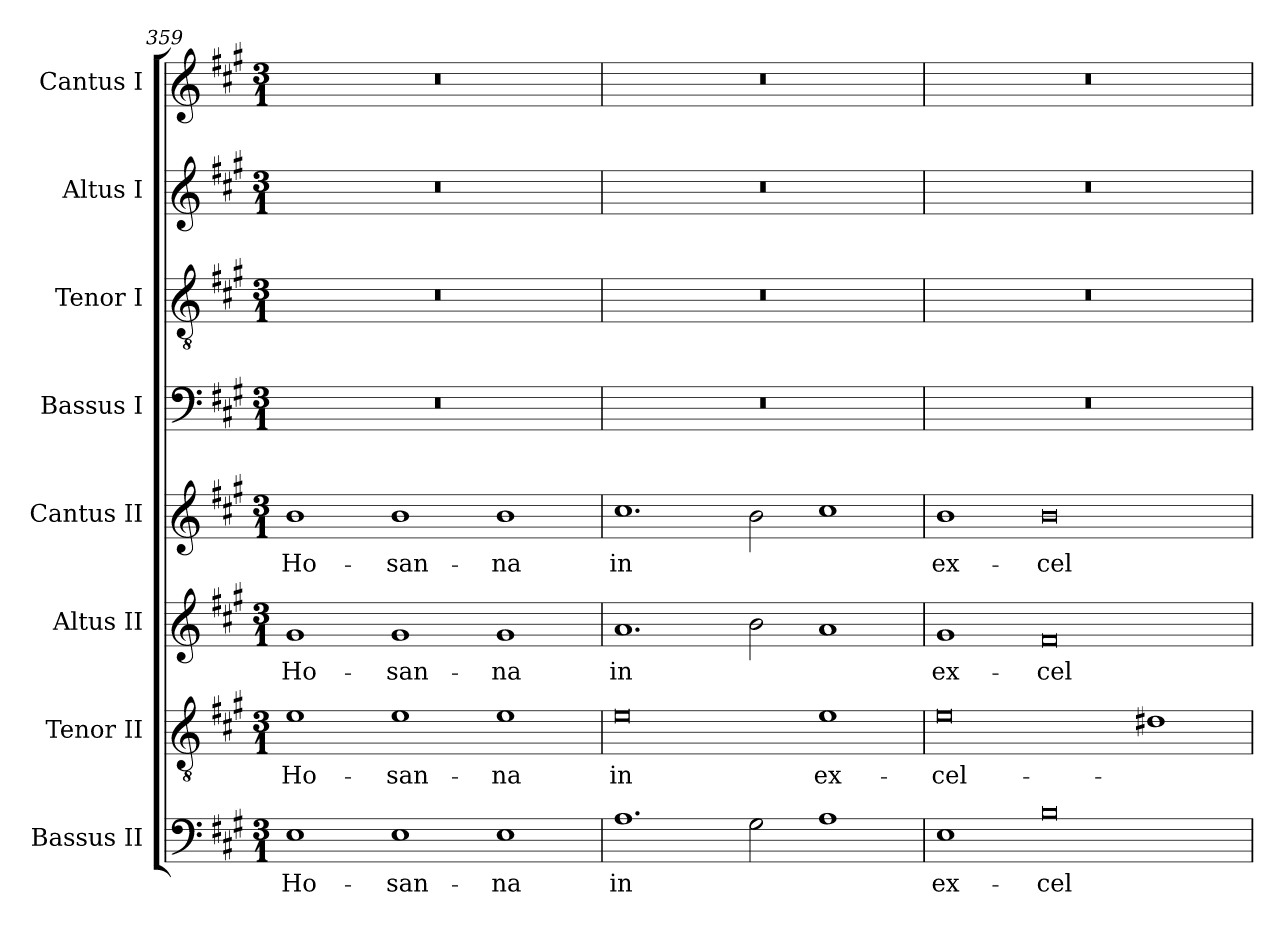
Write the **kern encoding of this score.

**kern	**text	**kern	**text	**kern	**text	**kern	**text	**kern	**kern	**kern	**kern
*part8	*part8	*part7	*part7	*part6	*part6	*part5	*part5	*part4	*part3	*part2	*part1
*staff8	*staff8	*staff7	*staff7	*staff6	*staff6	*staff5	*staff5	*staff4	*staff3	*staff2	*staff1
*I"Bassus II	*	*I"Tenor II	*	*I"Altus II	*	*I"Cantus II	*	*I"Bassus I	*I"Tenor I	*I"Altus I	*I"Cantus I
*I'B II	*	*I'T II	*	*I'A II	*	*I'C II	*	*I'B I	*I'T I	*I'A I	*I'C I
*clefF4	*	*clefGv2	*	*clefG2	*	*clefG2	*	*clefF4	*clefGv2	*clefG2	*clefG2
*k[f#c#g#]	*	*k[f#c#g#]	*	*k[f#c#g#]	*	*k[f#c#g#]	*	*k[f#c#g#]	*k[f#c#g#]	*k[f#c#g#]	*k[f#c#g#]
*A:	*	*A:	*	*A:	*	*A:	*	*A:	*A:	*A:	*A:
*M3/1	*	*M3/1	*	*M3/1	*	*M3/1	*	*M3/1	*M3/1	*M3/1	*M3/1
=359	=359	=359	=359	=359	=359	=359	=359	=359	=359	=359	=359
1E	Ho-	1e	Ho-	1g#	Ho-	1b	Ho-	0.r	0.r	0.r	0.r
1E	-san-	1e	-san-	1g#	-san-	1b	-san-	.	.	.	.
1E	-na	1e	-na	1g#	-na	1b	-na	.	.	.	.
=360	=360	=360	=360	=360	=360	=360	=360	=360	=360	=360	=360
1.A	in	0e	in	1.a	in	1.cc#	in	0.r	0.r	0.r	0.r
2G#\	.	.	.	2b\	.	2b\	.	.	.	.	.
1A	.	1e	ex-	1a	.	1cc#	.	.	.	.	.
=361	=361	=361	=361	=361	=361	=361	=361	=361	=361	=361	=361
1E	ex-	0e	-cel-	1g#	ex-	1b	ex-	0.r	0.r	0.r	0.r
0B	-cel-	.	.	0f#	-cel-	0b	-cel-	.	.	.	.
.	.	1d#X	.	.	.	.	.	.	.	.	.
=	=	=	=	=	=	=	=	=	=	=	=
*-	*-	*-	*-	*-	*-	*-	*-	*-	*-	*-	*-
